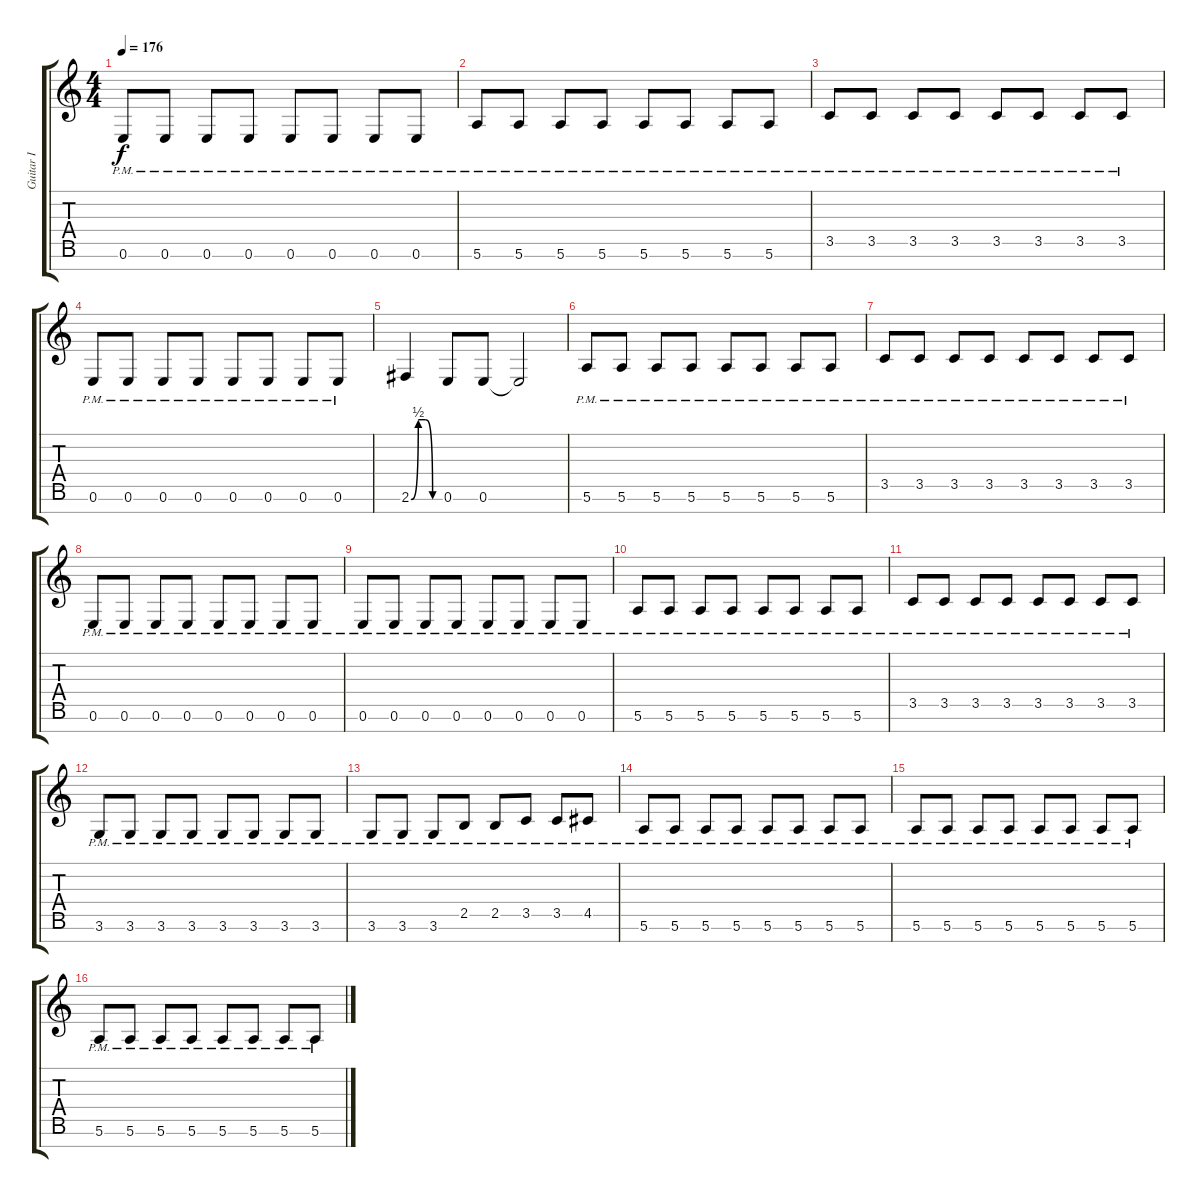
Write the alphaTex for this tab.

\track ("Guitar I" "Guitar I") {instrument overdrivenguitar}
\staff {score tabs}
\tuning (E4 B3 G3 D3 A2 E2 B1) {hide}
\ts (4 4)
\tempo 176
\clef g2
\ks c
0.6{pm}.8{dy f} 0.6{pm}.8 0.6{pm}.8 0.6{pm}.8 0.6{pm}.8 0.6{pm}.8 0.6{pm}.8 0.6{pm}.8 |
5.6{pm}.8 5.6{pm}.8 5.6{pm}.8 5.6{pm}.8 5.6{pm}.8 5.6{pm}.8 5.6{pm}.8 5.6{pm}.8 |
3.5{pm}.8 3.5{pm}.8 3.5{pm}.8 3.5{pm}.8 3.5{pm}.8 3.5{pm}.8 3.5{pm}.8 3.5{pm}.8 |
0.6{pm}.8 0.6{pm}.8 0.6{pm}.8 0.6{pm}.8 0.6{pm}.8 0.6{pm}.8 0.6{pm}.8 0.6{pm}.8 |
2.6{be (custom 0 0 15 2 30 2 45 0 60 0)}.4 0.6.8 0.6.8 0.6{t}.2 |
5.6{pm}.8 5.6{pm}.8 5.6{pm}.8 5.6{pm}.8 5.6{pm}.8 5.6{pm}.8 5.6{pm}.8 5.6{pm}.8 |
3.5{pm}.8 3.5{pm}.8 3.5{pm}.8 3.5{pm}.8 3.5{pm}.8 3.5{pm}.8 3.5{pm}.8 3.5{pm}.8 |
0.6{pm}.8 0.6{pm}.8 0.6{pm}.8 0.6{pm}.8 0.6{pm}.8 0.6{pm}.8 0.6{pm}.8 0.6{pm}.8 |
0.6{pm}.8 0.6{pm}.8 0.6{pm}.8 0.6{pm}.8 0.6{pm}.8 0.6{pm}.8 0.6{pm}.8 0.6{pm}.8 |
5.6{pm}.8 5.6{pm}.8 5.6{pm}.8 5.6{pm}.8 5.6{pm}.8 5.6{pm}.8 5.6{pm}.8 5.6{pm}.8 |
3.5{pm}.8 3.5{pm}.8 3.5{pm}.8 3.5{pm}.8 3.5{pm}.8 3.5{pm}.8 3.5{pm}.8 3.5{pm}.8 |
3.6{pm}.8 3.6{pm}.8 3.6{pm}.8 3.6{pm}.8 3.6{pm}.8 3.6{pm}.8 3.6{pm}.8 3.6{pm}.8 |
3.6{pm}.8 3.6{pm}.8 3.6{pm}.8 2.5{pm}.8 2.5{pm}.8 3.5{pm}.8 3.5{pm}.8 4.5{pm}.8 |
5.6{pm}.8 5.6{pm}.8 5.6{pm}.8 5.6{pm}.8 5.6{pm}.8 5.6{pm}.8 5.6{pm}.8 5.6{pm}.8 |
5.6{pm}.8 5.6{pm}.8 5.6{pm}.8 5.6{pm}.8 5.6{pm}.8 5.6{pm}.8 5.6{pm}.8 5.6{pm}.8 |
5.6{pm}.8 5.6{pm}.8 5.6{pm}.8 5.6{pm}.8 5.6{pm}.8 5.6{pm}.8 5.6{pm}.8 5.6{pm}.8
